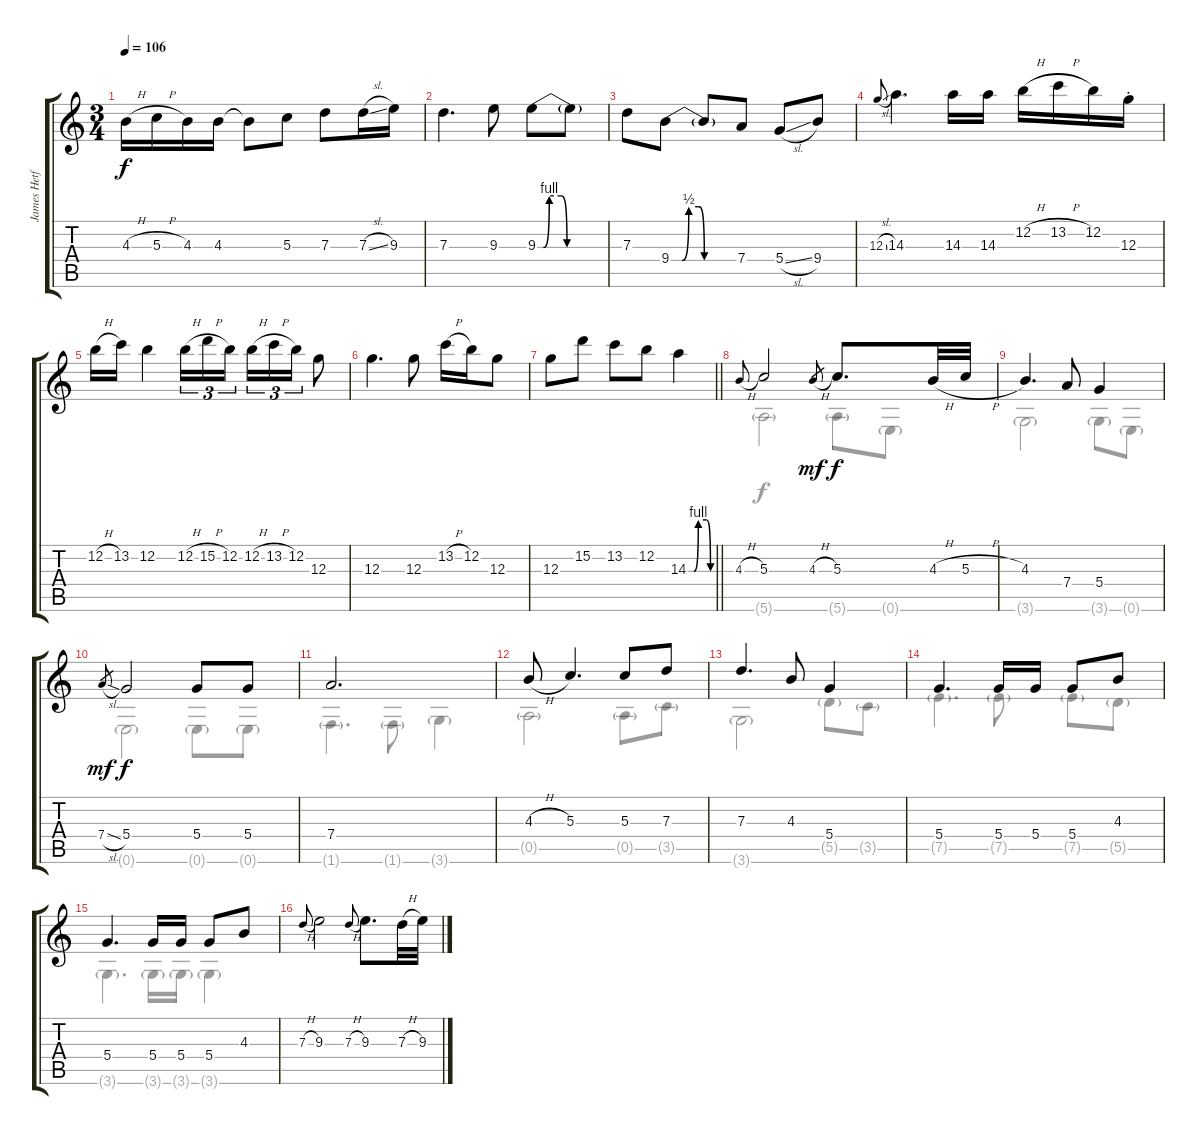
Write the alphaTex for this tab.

\track ("James Hetfield" "James Hetf") {instrument distortionguitar}
\staff {score tabs}
\tuning (E4 B3 G3 D3 A2 E2) {hide}
\voice
\ts (3 4)
\tempo 106
\clef g2
\ks c
4.3{h}.16{dy f} 5.3{h}.16 4.3.16 4.3.16 4.3{t}.8 5.3.8 7.3.8 7.3{sl}.16 9.3.16 |
7.3.4{d} 9.3.8 9.3{be (custom 0 0 5 0 10 4 20 4 25 0 60 0)}.8 9.3{t}.8 |
7.3.8 9.4{be (custom 0 0 10 0 16 2 25 2 30 0 60 0)}.8 9.4{t}.8 7.4.8 5.4{sl}.8 9.4.8 |
12.3{sl}.8{gr onbeat} 14.3.4{d} 14.3.16 14.3.16 12.2{h}.16 13.2{h}.16 12.2.16 12.3{st}.16 |
12.2{h}.16 13.2.16 12.2.4 12.2{h}.16{tu (3 2)} 15.2{h}.16{tu (3 2)} 12.2.16{tu (3 2)} 12.2{h}.16{tu (3 2)} 13.2{h}.16{tu (3 2)} 12.2.16{tu (3 2)} 12.3.8 |
12.3.4{d} 12.3.8 13.2{h}.16 12.2.16 12.3.8 |
\barLineRight lightlight
12.3.8 15.2.8 13.2.8 12.2.8 14.3{be (custom 0 0 14 0 25 4 45 4 55 0 60 0)}.4 |
4.3{h}.8{gr onbeat} 5.3.2 4.3{h}.8{gr dy mf} 5.3.8{d dy f} 4.3{h}.32 5.3{h}.32 |
4.3.4{d} 7.4.8 5.4.4 |
7.4{sl}.8{gr dy mf} 5.4.2{dy f} 5.4.8 5.4.8 |
7.4.2{d} |
4.3{h}.8 5.3.4{d} 5.3.8 7.3.8 |
7.3.4{d} 4.3.8 5.4.4 |
5.4.4{d} 5.4.16 5.4.16 5.4.8 4.3.8 |
5.4.4{d} 5.4.16 5.4.16 5.4.8 4.3.8 |
7.3{h}.8{gr onbeat} 9.3.2 7.3{h}.8{gr onbeat} 9.3.8{d} 7.3{h}.32 9.3{h}.32
\voice
\clef g2
\ottava regular
\simile none
\ks c
|
|
|
|
|
|
\barLineRight lightlight
|
5.6{g}.2 5.6{g}.8 0.6{g}.8 |
3.6{g}.2 3.6{g}.8 0.6{g}.8 |
0.6{g}.2 0.6{g}.8 0.6{g}.8 |
1.6{g}.4{d} 1.6{g}.8 3.6{g}.4 |
0.5{g}.2 0.5{g}.8 3.5{g}.8 |
3.6{g}.2 5.5{g}.8 3.5{g}.8 |
7.5{g}.4{d} 7.5{g}.8 7.5{g}.8 5.5{g}.8 |
3.6{g}.4{d} 3.6{g}.16 3.6{g}.16 3.6{g}.4 |
